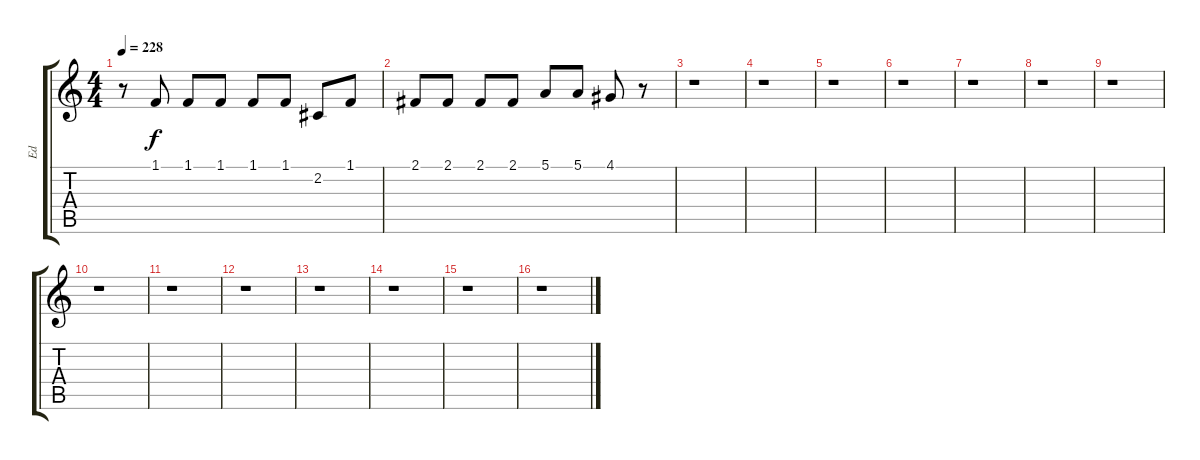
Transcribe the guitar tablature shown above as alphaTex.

\track ("Ed" "Ed") {instrument marimba}
\staff {score tabs}
\tuning (E4 B3 G3 D3 A2 E2) {hide}
\ts (4 4)
\tempo 228
\clef g2
\ks c
r.8{dy f} 1.1.8 1.1.8 1.1.8 1.1.8 1.1.8 2.2.8 1.1.8 |
2.1.8 2.1.8 2.1.8 2.1.8 5.1.8 5.1.8 4.1.8 r.8 |
r.1 |
r.1 |
r.1 |
r.1 |
r.1 |
r.1 |
r.1 |
r.1 |
r.1 |
r.1 |
r.1 |
r.1 |
r.1 |
r.1
